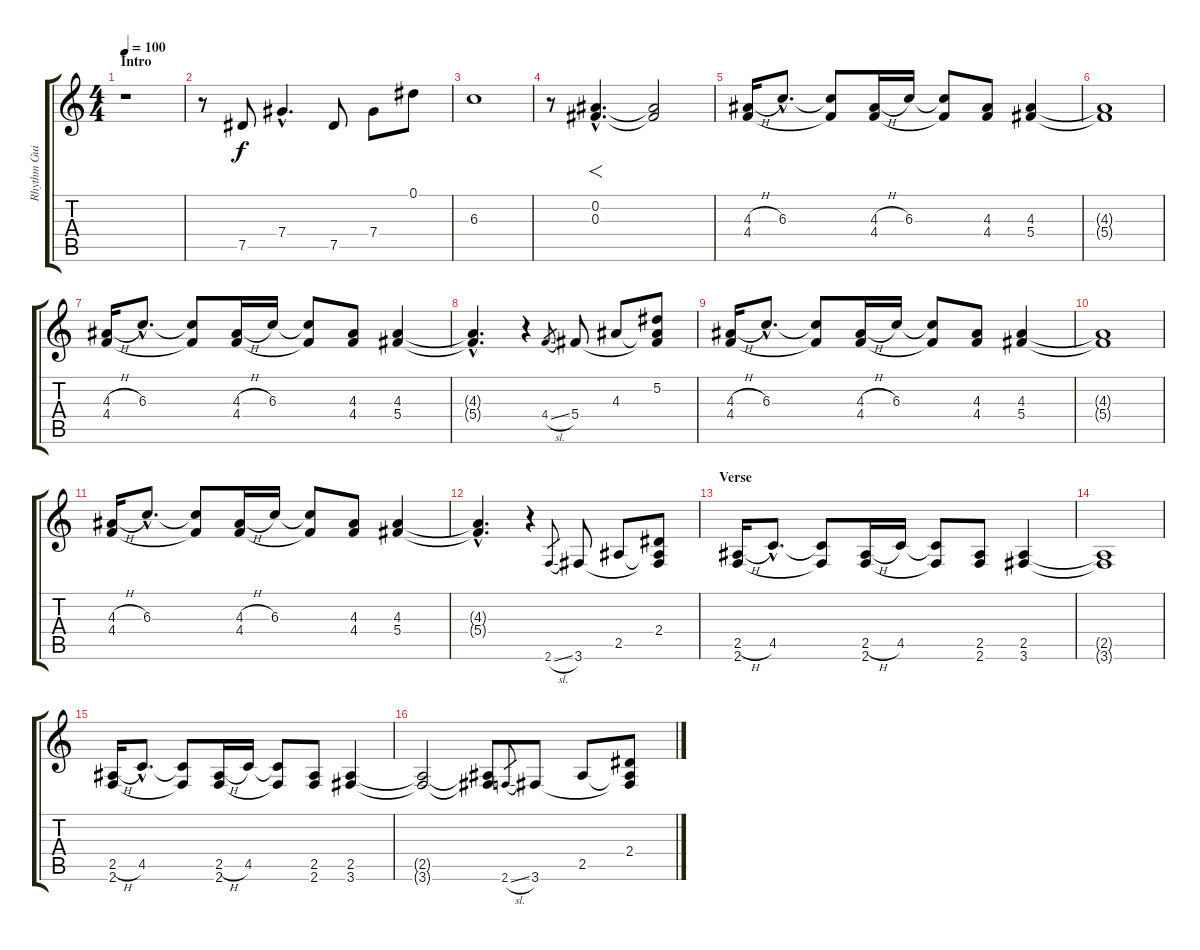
\track ("Rhythm Guitar 1" "Rhythm Gui") {instrument overdrivenguitar}
\staff {score tabs}
\tuning (Eb4 Bb3 Gb3 Db3 Ab2 Eb2) {hide}
\ts (4 4)
\section ("" "Intro")
\tempo 100
\clef g2
\ks c
r.1{dy f instrument overdrivenguitar} |
r.8 7.5.8 7.4{hac}.4{d} 7.5.8 7.4.8 0.1.8 |
6.3.1 |
r.8 (0.2{hac} 0.3{hac}).4{f d} (0.2{t} 0.3{t}).2 |
(4.3{h} 4.4).16 6.3{hac}.8{d} (6.3{t} 4.4{t}).8 (4.3{h} 4.4).16 6.3.16 (6.3{t} 4.4{t}).8 (4.3 4.4).8 (4.3 5.4).4 |
(4.3{t} 5.4{t}).1 |
(4.3{h} 4.4).16 6.3{hac}.8{d} (6.3{t} 4.4{t}).8 (4.3{h} 4.4).16 6.3.16 (6.3{t} 4.4{t}).8 (4.3 4.4).8 (4.3 5.4).4 |
(4.3{hac t} 5.4{hac t}).4{d} r.4 4.4{sl}.8{gr} 5.4.8 4.3.8 (5.2 4.3{t} 5.4{t}).8 |
(4.3{h} 4.4).16 6.3{hac}.8{d} (6.3{t} 4.4{t}).8 (4.3{h} 4.4).16 6.3.16 (6.3{t} 4.4{t}).8 (4.3 4.4).8 (4.3 5.4).4 |
(4.3{t} 5.4{t}).1 |
(4.3{h} 4.4).16 6.3{hac}.8{d} (6.3{t} 4.4{t}).8 (4.3{h} 4.4).16 6.3.16 (6.3{t} 4.4{t}).8 (4.3 4.4).8 (4.3 5.4).4 |
(4.3{hac t} 5.4{hac t}).4{d} r.4 2.6{sl}.8{gr} 3.6.8 2.5.8 (2.4 2.5{t} 3.6{t}).8 |
\section ("" "Verse")
(2.5{h} 2.6).16 4.5{hac}.8{d} (4.5{t} 2.6{t}).8 (2.5{h} 2.6).16 4.5.16 (4.5{t} 2.6{t}).8 (2.5 2.6).8 (2.5 3.6).4 |
(2.5{t} 3.6{t}).1 |
(2.5{h} 2.6).16 4.5{hac}.8{d} (4.5{t} 2.6{t}).8 (2.5{h} 2.6).16 4.5.16 (4.5{t} 2.6{t}).8 (2.5 2.6).8 (2.5 3.6).4 |
(2.5{t} 3.6{t}).2 (2.5{t} 3.6{t}).8 2.6{sl}.8{gr} 3.6.8 2.5.8 (2.4 2.5{t} 3.6{t}).8
